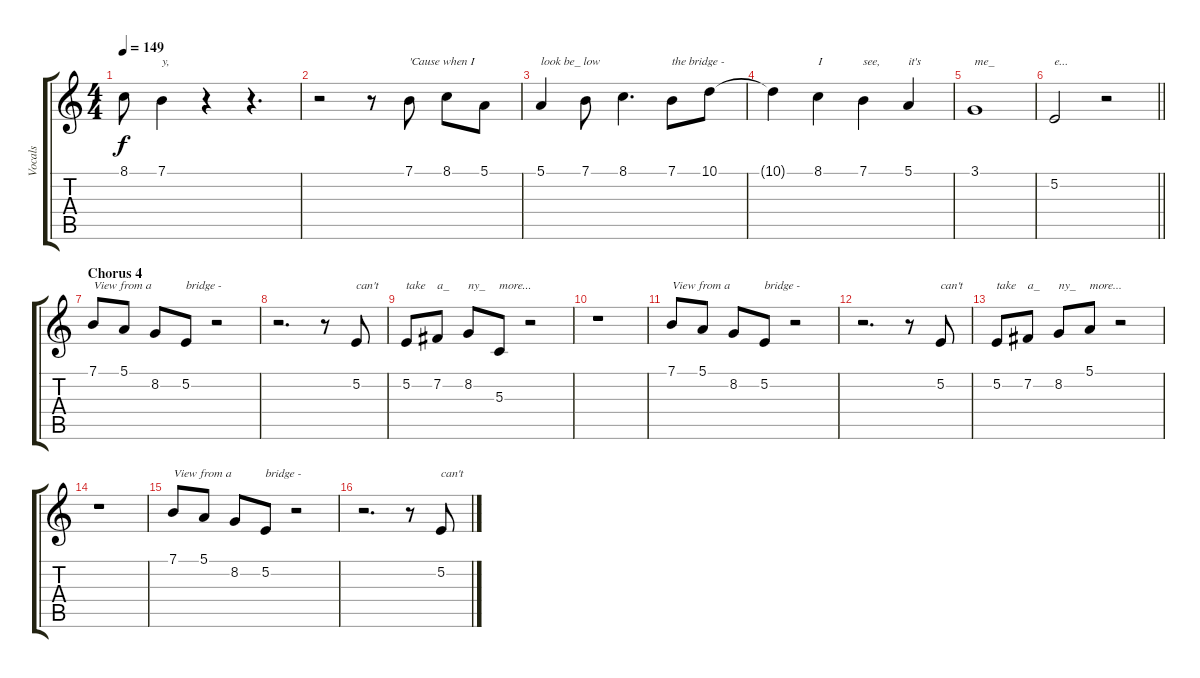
\track ("Vocals" "Vocals") {instrument flute}
\staff {score tabs}
\tuning (E4 B3 G3 D3 A2 E2) {hide}
\ts (4 4)
\tempo 149
\clef g2
\ks c
8.1{t}.8{dy f} 7.1.4{txt "y,"} r.4 r.4{d} |
r.2 r.8 7.1.8{txt "'Cause when I"} 8.1.8 5.1.8 |
5.1.4{txt "look be_ low"} 7.1.8 8.1.4{d} 7.1.8{txt "the bridge -"} 10.1.8 |
10.1{t}.4 8.1.4{txt "I"} 7.1.4{txt "see,"} 5.1.4{txt "it's"} |
3.1.1{txt "me_"} |
\barLineRight lightlight
5.2.2{txt "e..."} r.2 |
\section ("" "Chorus 4")
7.1.8{txt "View from a"} 5.1.8 8.2.8 5.2.8{txt "bridge -"} r.2 |
r.2{d} r.8 5.2.8{txt "can't"} |
5.2.8{txt "take"} 7.2.8{txt "a_"} 8.2.8{txt "ny_"} 5.3.8{txt "more..."} r.2 |
r.1 |
7.1.8{txt "View from a"} 5.1.8 8.2.8 5.2.8{txt "bridge -"} r.2 |
r.2{d} r.8 5.2.8{txt "can't"} |
5.2.8{txt "take"} 7.2.8{txt "a_"} 8.2.8{txt "ny_"} 5.1.8{txt "more..."} r.2 |
r.1 |
7.1.8{txt "View from a"} 5.1.8 8.2.8 5.2.8{txt "bridge -"} r.2 |
r.2{d} r.8 5.2.8{txt "can't"}
